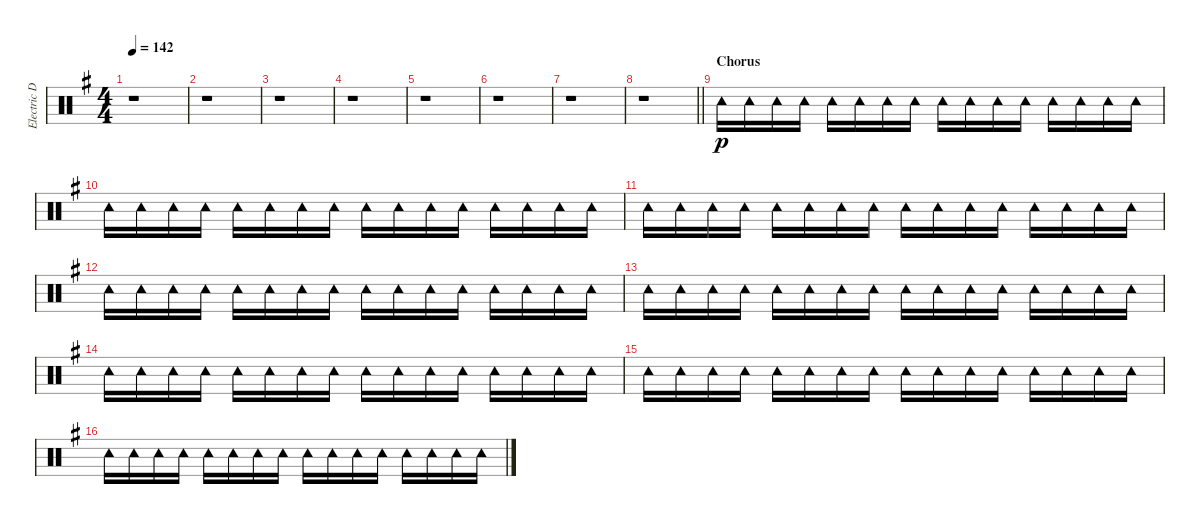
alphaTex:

\track ("Electric Drums" "Electric D") {instrument percussion}
\staff {score}
\articulation defaults
\voice
\ts (4 4)
\tempo 142
\clef neutral
\ks g
r.1{dy p} |
r.1 |
r.1 |
r.1 |
r.1 |
r.1 |
r.1 |
\barLineRight lightlight
r.1 |
\section ("" "Chorus")
"Tambourine (hit)".16 "Tambourine (hit)".16 "Tambourine (hit)".16 "Tambourine (hit)".16 "Tambourine (hit)".16 "Tambourine (hit)".16 "Tambourine (hit)".16 "Tambourine (hit)".16 "Tambourine (hit)".16 "Tambourine (hit)".16 "Tambourine (hit)".16 "Tambourine (hit)".16 "Tambourine (hit)".16 "Tambourine (hit)".16 "Tambourine (hit)".16 "Tambourine (hit)".16 |
"Tambourine (hit)".16 "Tambourine (hit)".16 "Tambourine (hit)".16 "Tambourine (hit)".16 "Tambourine (hit)".16 "Tambourine (hit)".16 "Tambourine (hit)".16 "Tambourine (hit)".16 "Tambourine (hit)".16 "Tambourine (hit)".16 "Tambourine (hit)".16 "Tambourine (hit)".16 "Tambourine (hit)".16 "Tambourine (hit)".16 "Tambourine (hit)".16 "Tambourine (hit)".16 |
"Tambourine (hit)".16 "Tambourine (hit)".16 "Tambourine (hit)".16 "Tambourine (hit)".16 "Tambourine (hit)".16 "Tambourine (hit)".16 "Tambourine (hit)".16 "Tambourine (hit)".16 "Tambourine (hit)".16 "Tambourine (hit)".16 "Tambourine (hit)".16 "Tambourine (hit)".16 "Tambourine (hit)".16 "Tambourine (hit)".16 "Tambourine (hit)".16 "Tambourine (hit)".16 |
"Tambourine (hit)".16 "Tambourine (hit)".16 "Tambourine (hit)".16 "Tambourine (hit)".16 "Tambourine (hit)".16 "Tambourine (hit)".16 "Tambourine (hit)".16 "Tambourine (hit)".16 "Tambourine (hit)".16 "Tambourine (hit)".16 "Tambourine (hit)".16 "Tambourine (hit)".16 "Tambourine (hit)".16 "Tambourine (hit)".16 "Tambourine (hit)".16 "Tambourine (hit)".16 |
"Tambourine (hit)".16 "Tambourine (hit)".16 "Tambourine (hit)".16 "Tambourine (hit)".16 "Tambourine (hit)".16 "Tambourine (hit)".16 "Tambourine (hit)".16 "Tambourine (hit)".16 "Tambourine (hit)".16 "Tambourine (hit)".16 "Tambourine (hit)".16 "Tambourine (hit)".16 "Tambourine (hit)".16 "Tambourine (hit)".16 "Tambourine (hit)".16 "Tambourine (hit)".16 |
"Tambourine (hit)".16 "Tambourine (hit)".16 "Tambourine (hit)".16 "Tambourine (hit)".16 "Tambourine (hit)".16 "Tambourine (hit)".16 "Tambourine (hit)".16 "Tambourine (hit)".16 "Tambourine (hit)".16 "Tambourine (hit)".16 "Tambourine (hit)".16 "Tambourine (hit)".16 "Tambourine (hit)".16 "Tambourine (hit)".16 "Tambourine (hit)".16 "Tambourine (hit)".16 |
"Tambourine (hit)".16 "Tambourine (hit)".16 "Tambourine (hit)".16 "Tambourine (hit)".16 "Tambourine (hit)".16 "Tambourine (hit)".16 "Tambourine (hit)".16 "Tambourine (hit)".16 "Tambourine (hit)".16 "Tambourine (hit)".16 "Tambourine (hit)".16 "Tambourine (hit)".16 "Tambourine (hit)".16 "Tambourine (hit)".16 "Tambourine (hit)".16 "Tambourine (hit)".16 |
"Tambourine (hit)".16 "Tambourine (hit)".16 "Tambourine (hit)".16 "Tambourine (hit)".16 "Tambourine (hit)".16 "Tambourine (hit)".16 "Tambourine (hit)".16 "Tambourine (hit)".16 "Tambourine (hit)".16 "Tambourine (hit)".16 "Tambourine (hit)".16 "Tambourine (hit)".16 "Tambourine (hit)".16 "Tambourine (hit)".16 "Tambourine (hit)".16 "Tambourine (hit)".16
\voice
\clef neutral
\ottava regular
\simile none
\ks g
r.1{dy f} |
r.1 |
r.1 |
r.1 |
r.1 |
r.1 |
r.1 |
\barLineRight lightlight
r.1 |
|
|
|
|
|
|
|
